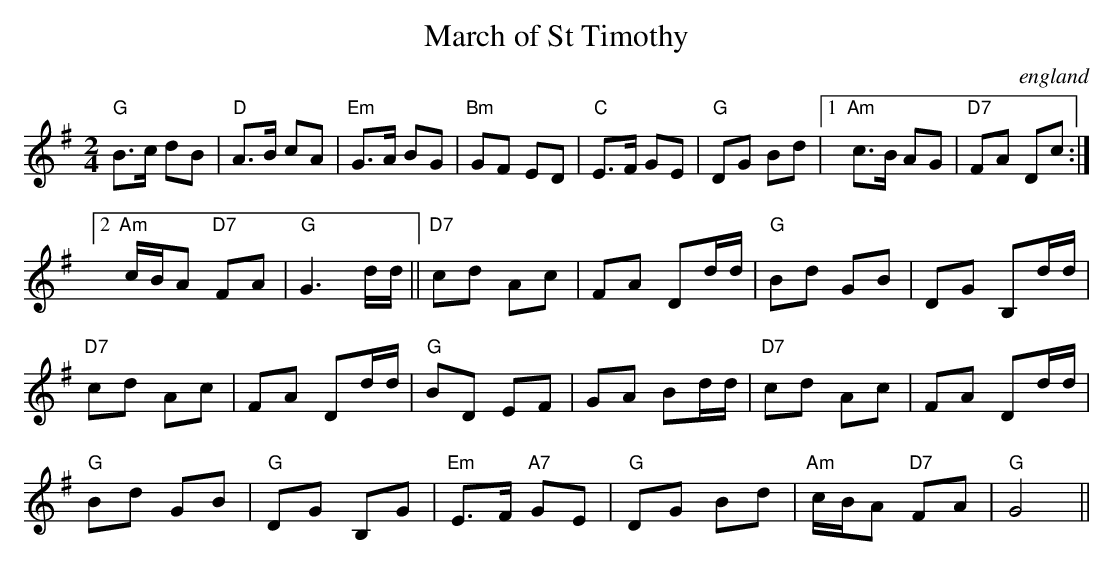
X:1
T:March of St Timothy
O:england
M:2/4
L:1/4
K:G
"G"B3/4c/4 d/2B/2|"D"A3/4B/4 c/2A/2|"Em"G3/4A/4 B/2G/2|"Bm"G/2F/2 E/2D/2|\
"C"E3/4F/4 G/2E/2|"G"D/2G/2 B/2d/2| [1"Am"c3/4B/4 A/2G/2|"D7"F/2A/2 D/2c/2:|
[2"Am"c/4B/4A/2 "D7"F/2A/2|"G"G3/2d/4d/4||"D7"c/2d/2 A/2c/2|F/2A/2 D/2d/4d/4|\
"G"B/2d/2 G/2B/2|D/2G/2 B,/2d/4d/4|
"D7"c/2d/2 A/2c/2|F/2A/2 D/2d/4d/4|"G"B/2D/2 E/2F/2|G/2A/2 B/2d/4d/4|\
"D7"c/2d/2 A/2c/2|F/2A/2 D/2d/4d/4|
"G"B/2d/2 G/2B/2|"G"D/2G/2 B,/2G/2|"Em"E3/4F/4 "A7"G/2E/2|"G"D/2G/2 B/2d/2|\
"Am"c/4B/4A/2 "D7"F/2A/2|"G"G2||
